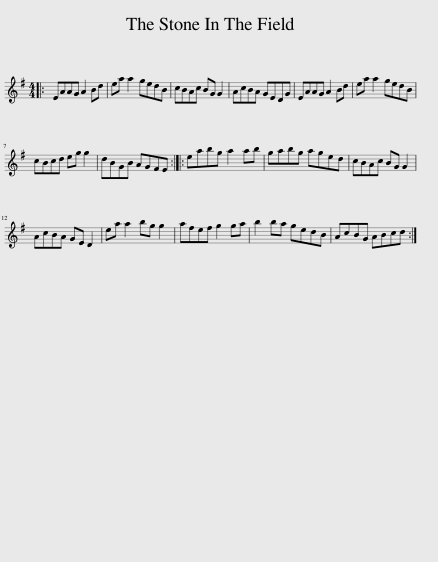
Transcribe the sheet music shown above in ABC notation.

X:1
L:1/8
M:4/4
I:linebreak $
K:G
V:1 treble
V:1
|: EAAG A2 Bd | ea a2 gedB | cBAc BG G2 | AcBA GEDG | EAAG A2 Bd | %5
 ea a2 gedB |$ cBcd eg g2 | dBGB AGFE :: eabg a2 ab | gabg aged | %10
 cBAc BG G2 |$ AcBA GE D2 | ea a2 bg g2 | afef g2 ga | b2 ba gedB | %15
 AcBG ABcd :| %16
